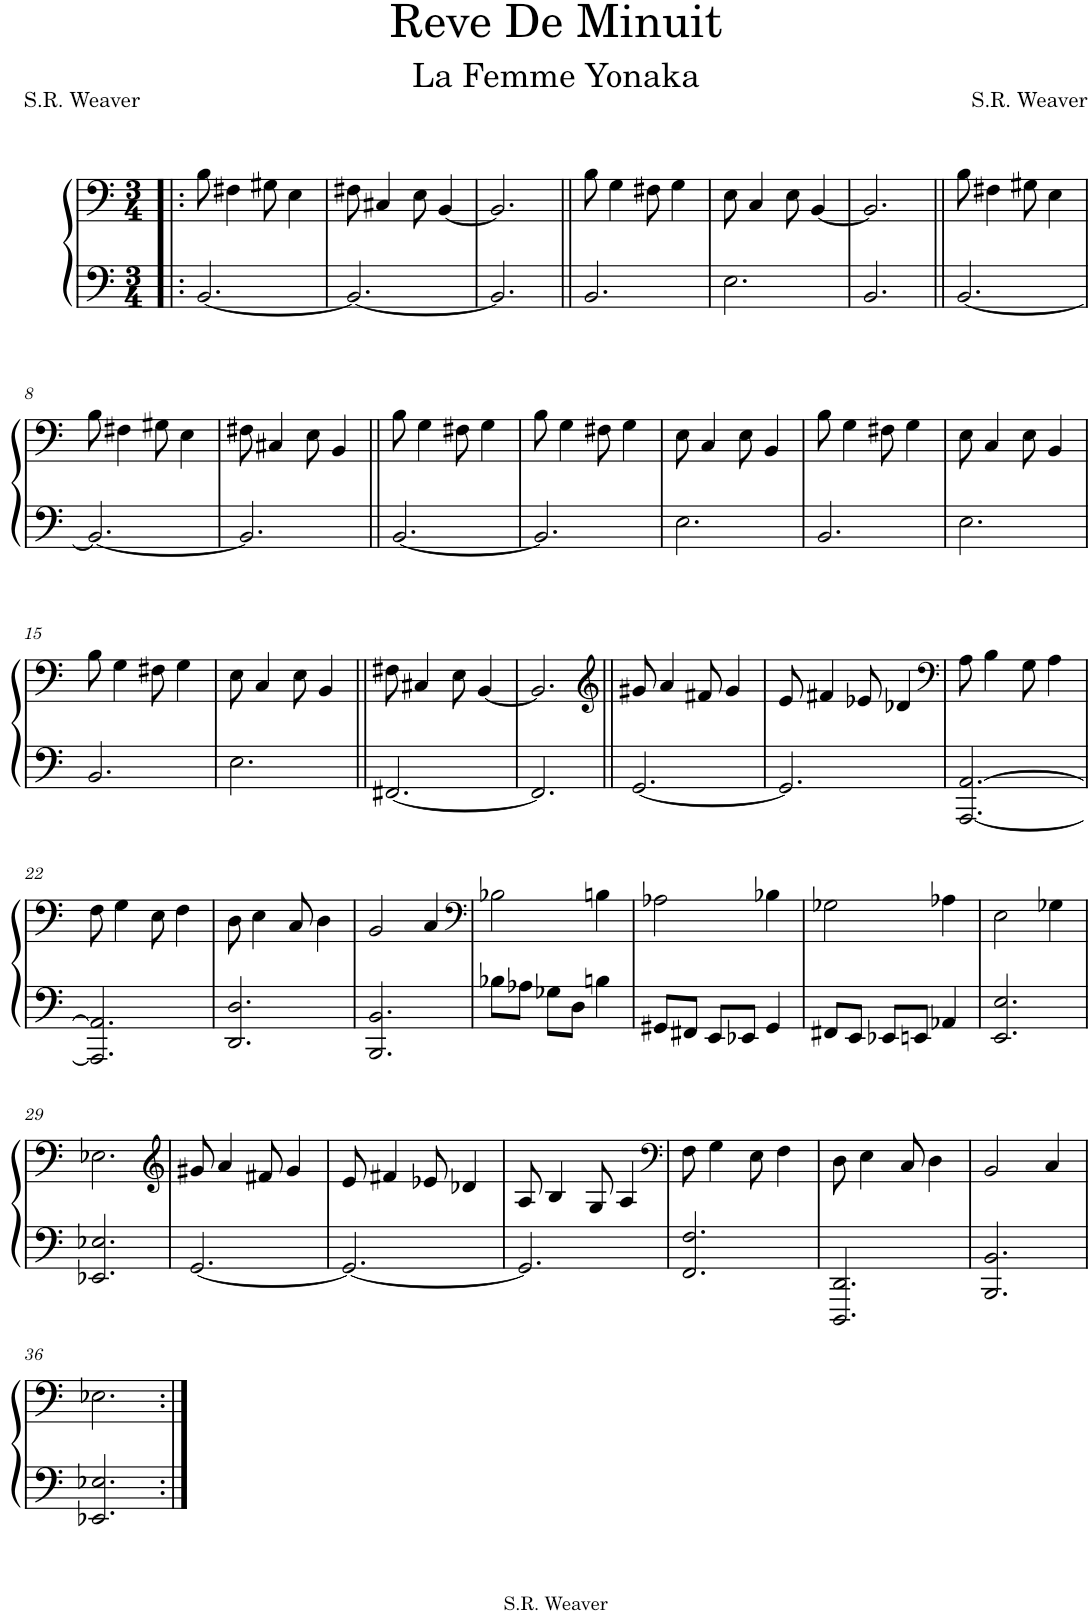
**kern	**kern
*part1	*part1
*staff2	*staff1
*I"Piano	*
*I'Pno.	*
*clefF4	*clefF4
*k[]	*k[]
*M3/4	*M3/4
=1!|:	=1!|:
[2.BB/	8B\
.	4F#X\
.	8G#X\
.	4E\
=2	=2
2.BB/_	8F#X\
.	4C#X/
.	8E\
.	[4BB/
=3	=3
2.BB/]	2.BB/]
=4||	=4||
2.BB/	8B\
.	4G\
.	8F#X\
.	4G\
=5	=5
2.E\	8E\
.	4C/
.	8E\
.	[4BB/
=6	=6
2.BB/	2.BB/]
=7||	=7||
[2.BB/	8B\
.	4F#X\
.	8G#X\
.	4E\
!!LO:LB:g=z
=8	=8
2.BB/_	8B\
.	4F#X\
.	8G#X\
.	4E\
=9	=9
2.BB/]	8F#X\
.	4C#X/
.	8E\
.	4BB/
=10||	=10||
[2.BB/	8B\
.	4G\
.	8F#X\
.	4G\
=11	=11
2.BB/]	8B\
.	4G\
.	8F#X\
.	4G\
=12	=12
2.E\	8E\
.	4C/
.	8E\
.	4BB/
=13	=13
2.BB/	8B\
.	4G\
.	8F#X\
.	4G\
=14	=14
2.E\	8E\
.	4C/
.	8E\
.	4BB/
!!LO:LB:g=z
=15	=15
2.BB/	8B\
.	4G\
.	8F#X\
.	4G\
=16	=16
2.E\	8E\
.	4C/
.	8E\
.	4BB/
=17||	=17||
[2.FF#X/	8F#X\
.	4C#X/
.	8E\
.	[4BB/
=18	=18
2.FF#/]	2.BB/]
=19||	=19||
*	*clefG2
[2.GG/	8g#X/
.	4a/
.	8f#X/
.	4g#/
=20	=20
2.GG/]	8e/
.	4f#X/
.	8e-X/
.	4d-X/
=21	=21
*	*clefF4
[2.AAA/ [2.AA/	8A\
.	4B\
.	8G\
.	4A\
!!LO:LB:g=z
=22	=22
2.AAA/] 2.AA/]	8F\
.	4G\
.	8E\
.	4F\
=23	=23
2.DD/ 2.D/	8D\
.	4E\
.	8C/
.	4D\
=24	=24
2.BBB/ 2.BB/	2BB/
.	4C/
=25	=25
*	*clefF4
8B-X\L	2B-X\
8A-X\J	.
8G-X\L	.
8D\J	.
4Bn\	4Bn\
=26	=26
8GG#X/L	2A-X\
8FF#X/J	.
8EE/L	.
8EE-X/J	.
4GG#/	4B-X\
=27	=27
8FF#X/L	2G-X\
8EE/J	.
8EE-X/L	.
8EEn/J	.
4AA-X/	4A-X\
=28	=28
2.EE/ 2.E/	2E\
.	4G-X\
!!LO:LB:g=z
=29	=29
2.EE-X/ 2.E-X/	2.E-X\
=30	=30
*	*clefG2
[2.GG/	8g#X/
.	4a/
.	8f#X/
.	4g#/
=31	=31
2.GG/_	8e/
.	4f#X/
.	8e-X/
.	4d-X/
=32	=32
2.GG/]	8A/
.	4B/
.	8G/
.	4A/
=33	=33
*	*clefF4
2.FF/ 2.F/	8F\
.	4G\
.	8E\
.	4F\
=34	=34
2.DDD/ 2.DD/	8D\
.	4E\
.	8C/
.	4D\
=35	=35
2.BBB/ 2.BB/	2BB/
.	4C/
!!LO:LB:g=z
=36	=36
2.EE-X/ 2.E-X/	2.E-X\
=:|!	=:|!
*-	*-
